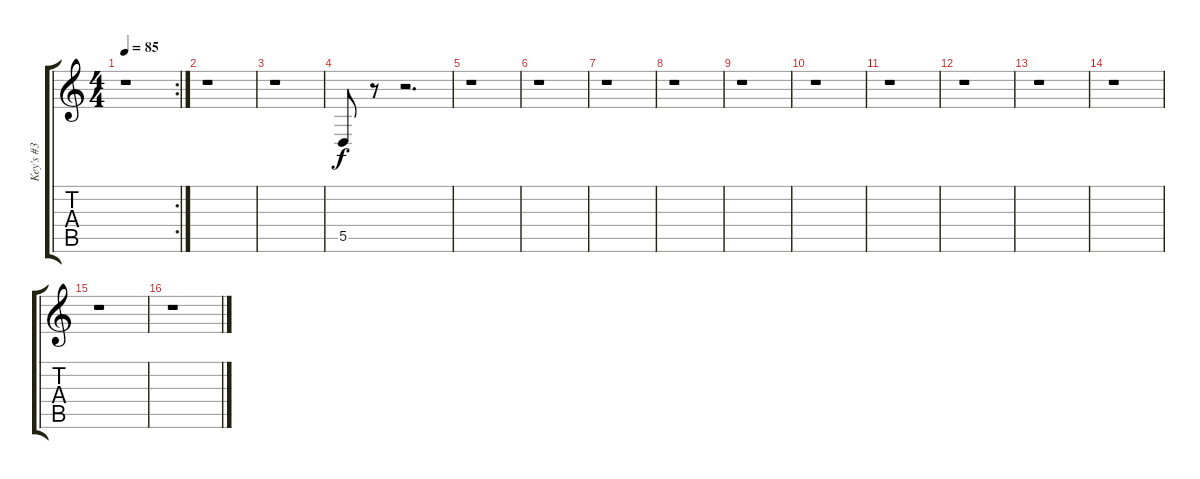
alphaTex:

\track ("Key's #3" "Key's #3") {instrument sitar}
\staff {score tabs}
\tuning (E4 B3 G3 D3 A2 D2) {hide}
\rc 2
\ts (4 4)
\tempo 85
\clef g2
\ks c
r.1{dy f} |
r.1 |
r.1 |
5.5.8 r.8 r.2{d} |
r.1 |
r.1 |
r.1 |
r.1 |
r.1 |
r.1 |
r.1 |
r.1 |
r.1 |
r.1 |
r.1 |
r.1
